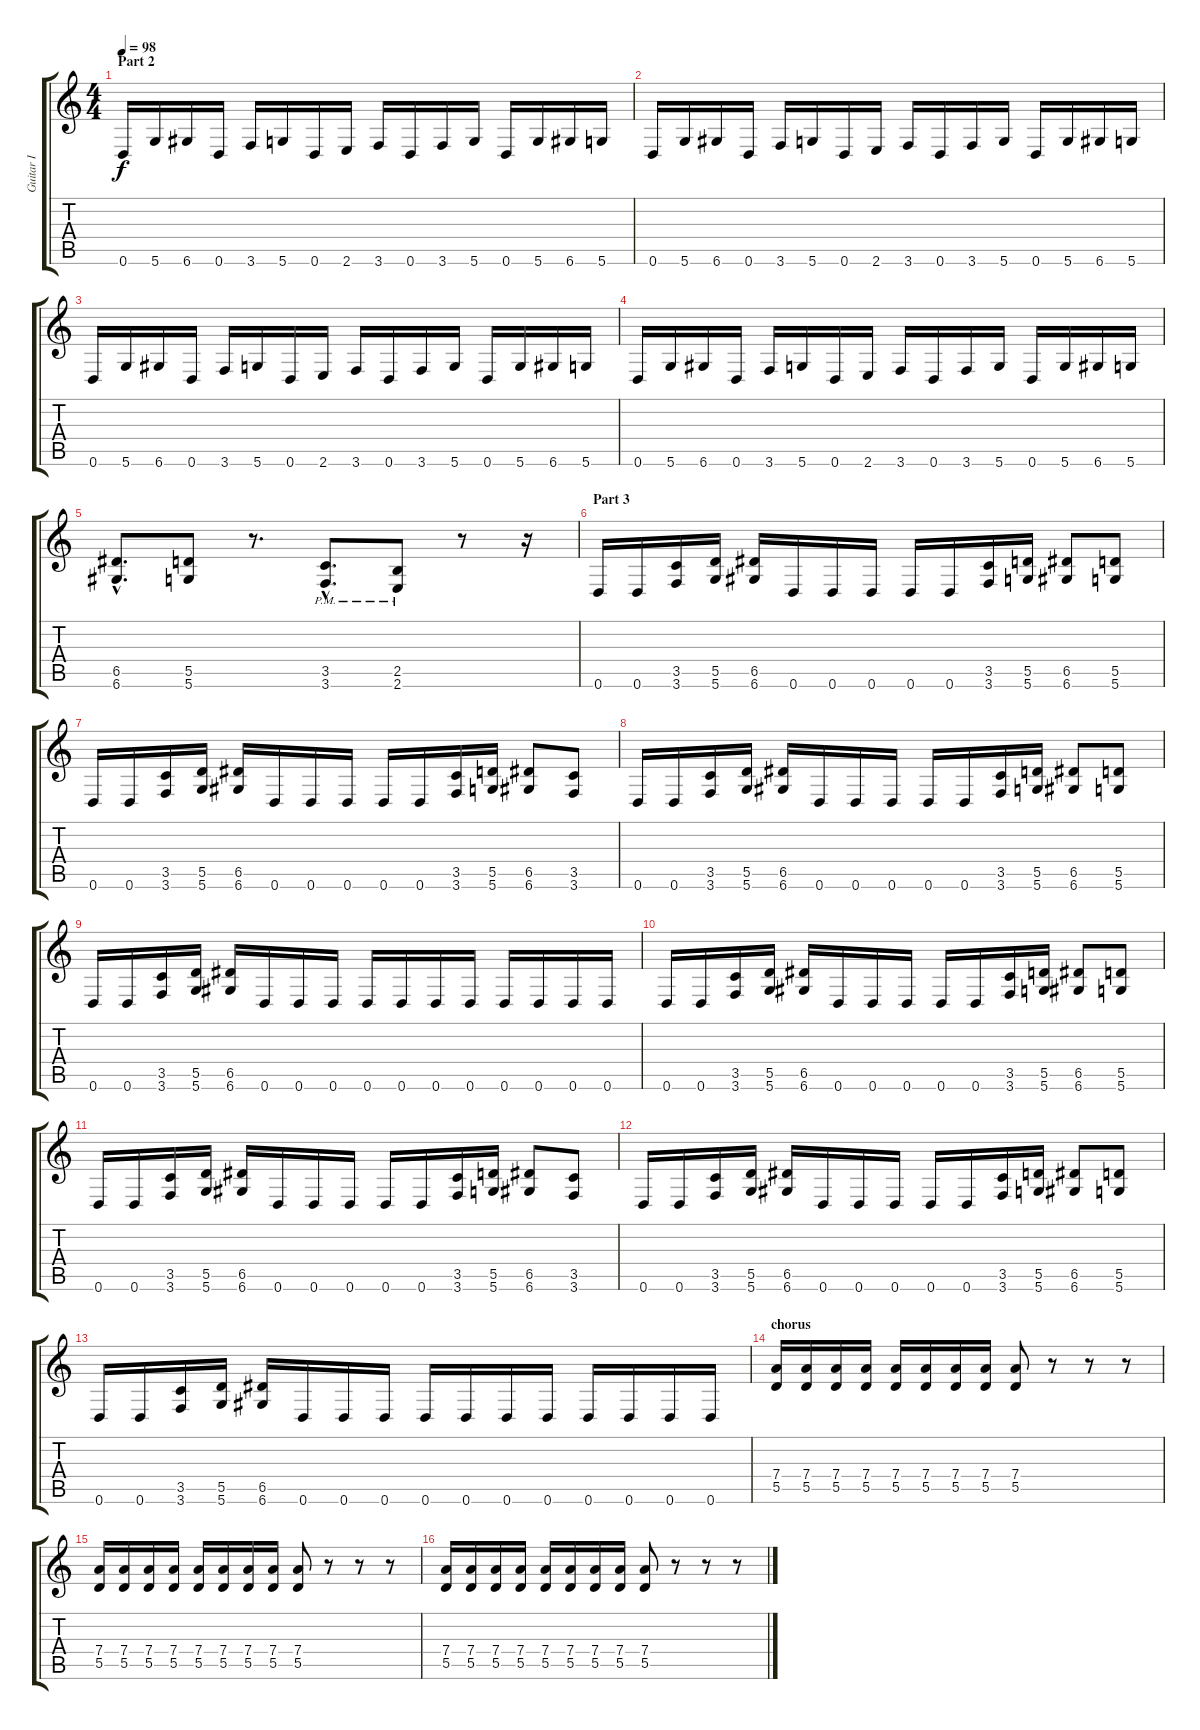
\track ("Guitar I" "Guitar I") {instrument distortionguitar}
\staff {score tabs}
\tuning (E4 B3 G3 D3 A2 D2) {hide}
\ts (4 4)
\section ("" "Part 2")
\tempo 98
\clef g2
\ks c
0.6.16{dy f} 5.6.16 6.6.16 0.6.16 3.6.16 5.6.16 0.6.16 2.6.16 3.6.16 0.6.16 3.6.16 5.6.16 0.6.16 5.6.16 6.6.16 5.6.16 |
0.6.16 5.6.16 6.6.16 0.6.16 3.6.16 5.6.16 0.6.16 2.6.16 3.6.16 0.6.16 3.6.16 5.6.16 0.6.16 5.6.16 6.6.16 5.6.16 |
0.6.16 5.6.16 6.6.16 0.6.16 3.6.16 5.6.16 0.6.16 2.6.16 3.6.16 0.6.16 3.6.16 5.6.16 0.6.16 5.6.16 6.6.16 5.6.16 |
0.6.16 5.6.16 6.6.16 0.6.16 3.6.16 5.6.16 0.6.16 2.6.16 3.6.16 0.6.16 3.6.16 5.6.16 0.6.16 5.6.16 6.6.16 5.6.16 |
(6.5{hac} 6.6{hac}).8{d} (5.5 5.6).8 r.8{d} (3.5{hac pm} 3.6{hac pm}).8{d} (2.5{pm} 2.6{pm}).8 r.8 r.16 |
\section ("" "Part 3")
0.6.16 0.6.16 (3.5 3.6).16 (5.5 5.6).16 (6.5 6.6).16 0.6.16 0.6.16 0.6.16 0.6.16 0.6.16 (3.5 3.6).16 (5.5 5.6).16 (6.5 6.6).8 (5.5 5.6).8 |
0.6.16 0.6.16 (3.5 3.6).16 (5.5 5.6).16 (6.5 6.6).16 0.6.16 0.6.16 0.6.16 0.6.16 0.6.16 (3.5 3.6).16 (5.5 5.6).16 (6.5 6.6).8 (3.5 3.6).8 |
0.6.16 0.6.16 (3.5 3.6).16 (5.5 5.6).16 (6.5 6.6).16 0.6.16 0.6.16 0.6.16 0.6.16 0.6.16 (3.5 3.6).16 (5.5 5.6).16 (6.5 6.6).8 (5.5 5.6).8 |
0.6.16 0.6.16 (3.5 3.6).16 (5.5 5.6).16 (6.5 6.6).16 0.6.16 0.6.16 0.6.16 0.6.16 0.6.16 0.6.16 0.6.16 0.6.16 0.6.16 0.6.16 0.6.16 |
0.6.16 0.6.16 (3.5 3.6).16 (5.5 5.6).16 (6.5 6.6).16 0.6.16 0.6.16 0.6.16 0.6.16 0.6.16 (3.5 3.6).16 (5.5 5.6).16 (6.5 6.6).8 (5.5 5.6).8 |
0.6.16 0.6.16 (3.5 3.6).16 (5.5 5.6).16 (6.5 6.6).16 0.6.16 0.6.16 0.6.16 0.6.16 0.6.16 (3.5 3.6).16 (5.5 5.6).16 (6.5 6.6).8 (3.5 3.6).8 |
0.6.16 0.6.16 (3.5 3.6).16 (5.5 5.6).16 (6.5 6.6).16 0.6.16 0.6.16 0.6.16 0.6.16 0.6.16 (3.5 3.6).16 (5.5 5.6).16 (6.5 6.6).8 (5.5 5.6).8 |
0.6.16 0.6.16 (3.5 3.6).16 (5.5 5.6).16 (6.5 6.6).16 0.6.16 0.6.16 0.6.16 0.6.16 0.6.16 0.6.16 0.6.16 0.6.16 0.6.16 0.6.16 0.6.16 |
\section ("" "chorus")
(7.4 5.5).16 (7.4 5.5).16 (7.4 5.5).16 (7.4 5.5).16 (7.4 5.5).16 (7.4 5.5).16 (7.4 5.5).16 (7.4 5.5).16 (7.4 5.5).8 r.8 r.8 r.8 |
(7.4 5.5).16 (7.4 5.5).16 (7.4 5.5).16 (7.4 5.5).16 (7.4 5.5).16 (7.4 5.5).16 (7.4 5.5).16 (7.4 5.5).16 (7.4 5.5).8 r.8 r.8 r.8 |
(7.4 5.5).16 (7.4 5.5).16 (7.4 5.5).16 (7.4 5.5).16 (7.4 5.5).16 (7.4 5.5).16 (7.4 5.5).16 (7.4 5.5).16 (7.4 5.5).8 r.8 r.8 r.8
